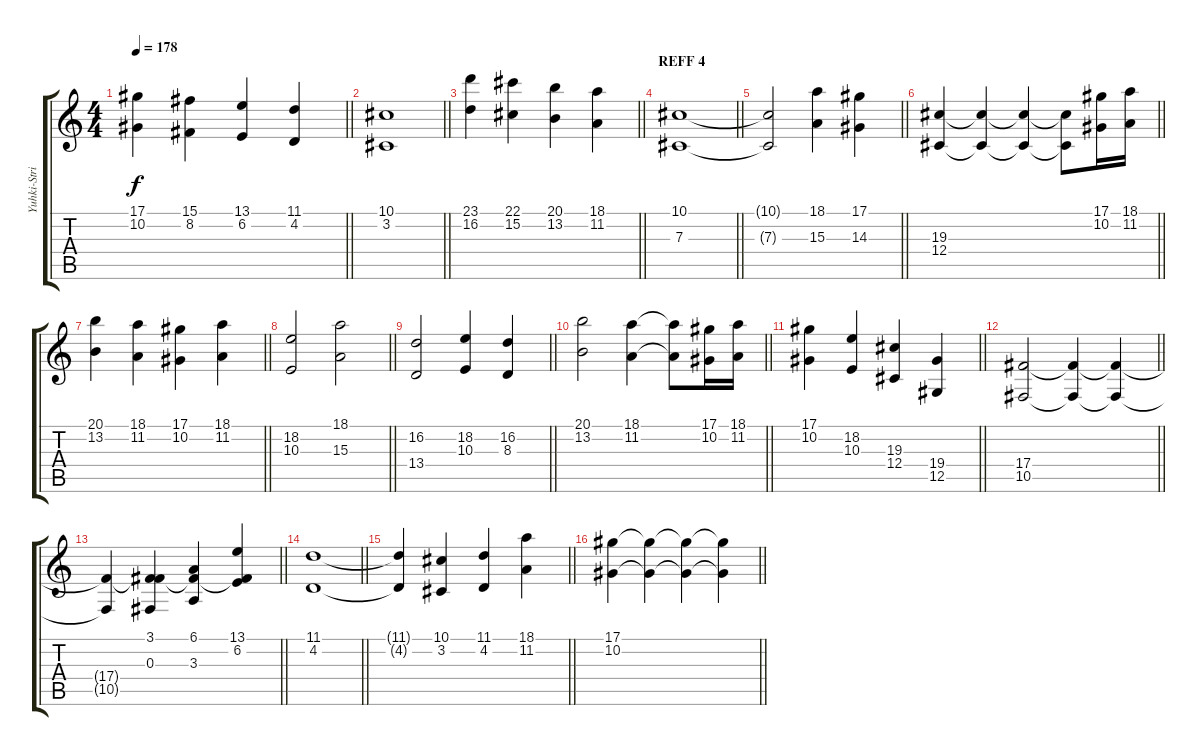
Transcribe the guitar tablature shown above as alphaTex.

\track ("Yuhki-Strings Lead" "Yuhki-Stri") {instrument stringensemble1}
\staff {score tabs}
\tuning (Eb4 Bb3 Gb3 Db3 Ab2 Eb2) {hide}
\ts (4 4)
\tempo 178
\clef g2
\barLineRight lightlight
\ks c
(17.1 10.2).4{dy f} (15.1 8.2).4 (13.1 6.2).4 (11.1 4.2).4 |
\barLineRight lightlight
(10.1 3.2).1 |
\barLineRight lightlight
(23.1 16.2).4 (22.1 15.2).4 (20.1 13.2).4 (18.1 11.2).4 |
\section ("" "REFF 4")
\barLineRight lightlight
(10.1 7.3).1 |
\barLineRight lightlight
(10.1{t} 7.3{t}).2 (18.1 15.3).4 (17.1 14.3).4 |
\barLineRight lightlight
(19.3 12.4).4 (19.3{t} 12.4{t}).4 (19.3{t} 12.4{t}).4 (19.3{t} 12.4{t}).8 (17.1 10.2).16 (18.1 11.2).16 |
\barLineRight lightlight
(20.1 13.2).4 (18.1 11.2).4 (17.1 10.2).4 (18.1 11.2).4 |
\barLineRight lightlight
(18.2 10.3).2 (18.1 15.3).2 |
\barLineRight lightlight
(16.2 13.4).2 (18.2 10.3).4 (16.2 8.3).4 |
\barLineRight lightlight
(20.1 13.2).2 (18.1 11.2).4 (18.1{t} 11.2{t}).8 (17.1 10.2).16 (18.1 11.2).16 |
\barLineRight lightlight
(17.1 10.2).4 (18.2 10.3).4 (19.3 12.4).4 (19.4 12.5).4 |
\barLineRight lightlight
(17.4 10.5).2 (17.4{t} 10.5{t}).4 (17.4{t} 10.5{t}).4 |
\barLineRight lightlight
(17.4{t} 10.5{t}).4 (3.1 0.3 17.4{t}).4 (6.1 3.3 17.4{t}).4 (13.1 6.2 17.4{t}).4 |
\barLineRight lightlight
(11.1 4.2).1 |
\barLineRight lightlight
(11.1{t} 4.2{t}).4 (10.1 3.2).4 (11.1 4.2).4 (18.1 11.2).4 |
\barLineRight lightlight
(17.1 10.2).4 (17.1{t} 10.2{t}).4 (17.1{t} 10.2{t}).4 (17.1{t} 10.2{t}).4
